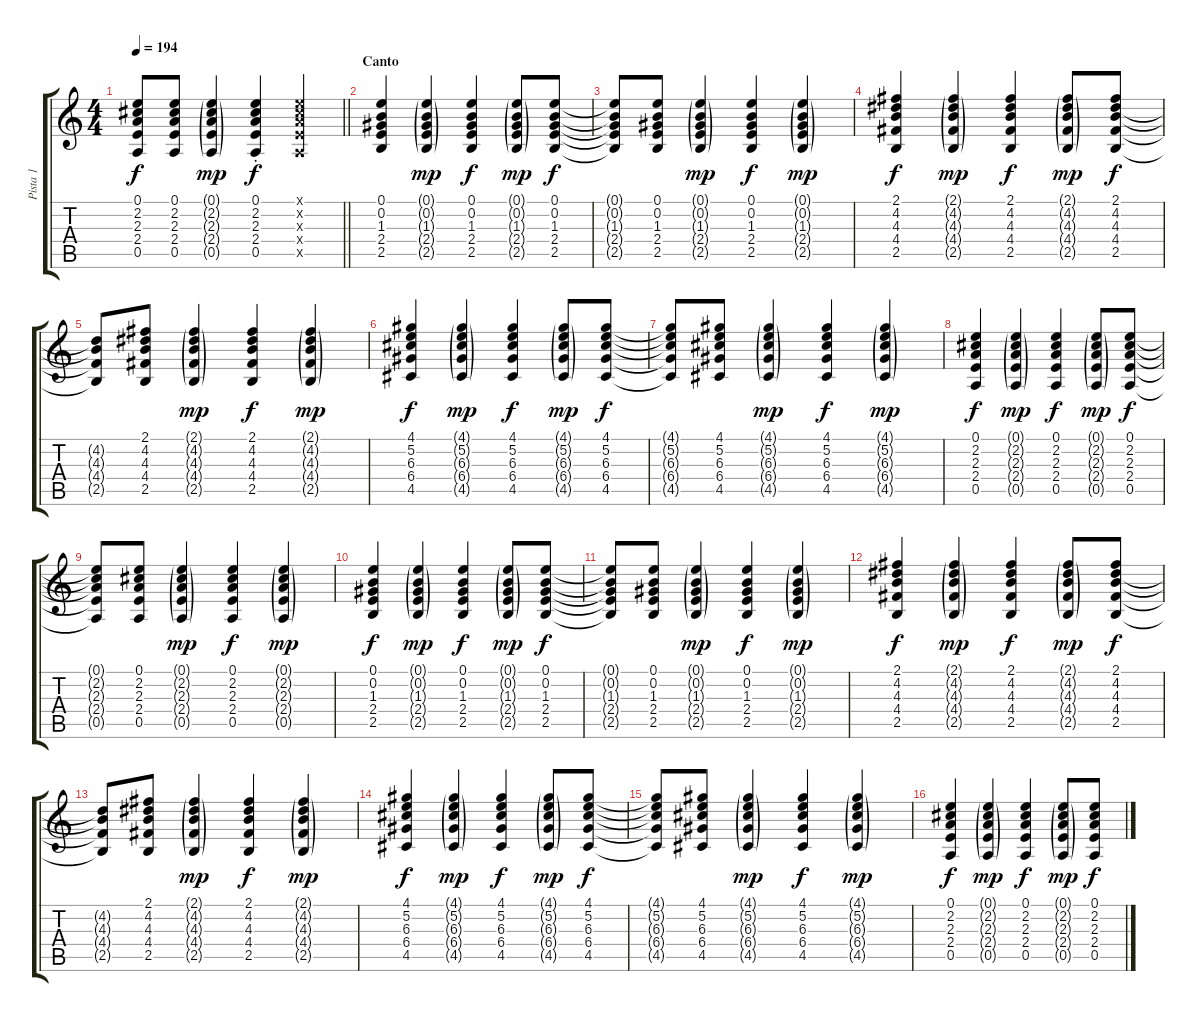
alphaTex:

\track ("Pista 1" "Pista 1") {instrument acousticguitarsteel}
\staff {score tabs}
\tuning (E4 B3 G3 D3 A2 E2) {hide}
\ts (4 4)
\tempo 194
\clef g2
\barLineRight lightlight
\ks c
(0.1{t} 2.2{t} 2.3{t} 2.4{t} 0.5{t}).8{dy f} (0.1 2.2 2.3 2.4 0.5).8 (0.1{g} 2.2{g} 2.3{g} 2.4{g} 0.5{g}).4{dy mp} (0.1{st} 2.2{st} 2.3{st} 2.4{st} 0.5{st}).4{dy f} (0.1{x} 2.2{x} 2.3{x} 2.4{x} 0.5{x}).4 |
\section ("" "Canto")
(0.1 0.2 1.3 2.4 2.5).4 (0.1{g} 0.2{g} 1.3{g} 2.4{g} 2.5{g}).4{dy mp} (0.1 0.2 1.3 2.4 2.5).4{dy f} (0.1{g} 0.2{g} 1.3{g} 2.4{g} 2.5{g}).8{dy mp} (0.1 0.2 1.3 2.4 2.5).8{dy f} |
(0.1{t} 0.2{t} 1.3{t} 2.4{t} 2.5{t}).8 (0.1 0.2 1.3 2.4 2.5).8 (0.1{g} 0.2{g} 1.3{g} 2.4{g} 2.5{g}).4{dy mp} (0.1 0.2 1.3 2.4 2.5).4{dy f} (0.1{g} 0.2{g} 1.3{g} 2.4{g} 2.5{g}).4{dy mp} |
(2.1 4.2 4.3 4.4 2.5).4{dy f} (2.1{g} 4.2{g} 4.3{g} 4.4{g} 2.5{g}).4{dy mp} (2.1 4.2 4.3 4.4 2.5).4{dy f} (2.1{g} 4.2{g} 4.3{g} 4.4{g} 2.5{g}).8{dy mp} (2.1 4.2 4.3 4.4 2.5).8{dy f} |
(4.2{t} 4.3{t} 4.4{t} 2.5{t}).8 (2.1 4.2 4.3 4.4 2.5).8 (2.1{g} 4.2{g} 4.3{g} 4.4{g} 2.5{g}).4{dy mp} (2.1 4.2 4.3 4.4 2.5).4{dy f} (2.1{g} 4.2{g} 4.3{g} 4.4{g} 2.5{g}).4{dy mp} |
(4.1 5.2 6.3 6.4 4.5).4{dy f} (4.1{g} 5.2{g} 6.3{g} 6.4{g} 4.5{g}).4{dy mp} (4.1 5.2 6.3 6.4 4.5).4{dy f} (4.1{g} 5.2{g} 6.3{g} 6.4{g} 4.5{g}).8{dy mp} (4.1 5.2 6.3 6.4 4.5).8{dy f} |
(4.1{t} 5.2{t} 6.3{t} 6.4{t} 4.5{t}).8 (4.1 5.2 6.3 6.4 4.5).8 (4.1{g} 5.2{g} 6.3{g} 6.4{g} 4.5{g}).4{dy mp} (4.1 5.2 6.3 6.4 4.5).4{dy f} (4.1{g} 5.2{g} 6.3{g} 6.4{g} 4.5{g}).4{dy mp} |
(0.1 2.2 2.3 2.4 0.5).4{dy f} (0.1{g} 2.2{g} 2.3{g} 2.4{g} 0.5{g}).4{dy mp} (0.1 2.2 2.3 2.4 0.5).4{dy f} (0.1{g} 2.2{g} 2.3{g} 2.4{g} 0.5{g}).8{dy mp} (0.1 2.2 2.3 2.4 0.5).8{dy f} |
(0.1{t} 2.2{t} 2.3{t} 2.4{t} 0.5{t}).8 (0.1 2.2 2.3 2.4 0.5).8 (0.1{g} 2.2{g} 2.3{g} 2.4{g} 0.5{g}).4{dy mp} (0.1 2.2 2.3 2.4 0.5).4{dy f} (0.1{g} 2.2{g} 2.3{g} 2.4{g} 0.5{g}).4{dy mp} |
(0.1 0.2 1.3 2.4 2.5).4{dy f} (0.1{g} 0.2{g} 1.3{g} 2.4{g} 2.5{g}).4{dy mp} (0.1 0.2 1.3 2.4 2.5).4{dy f} (0.1{g} 0.2{g} 1.3{g} 2.4{g} 2.5{g}).8{dy mp} (0.1 0.2 1.3 2.4 2.5).8{dy f} |
(0.1{t} 0.2{t} 1.3{t} 2.4{t} 2.5{t}).8 (0.1 0.2 1.3 2.4 2.5).8 (0.1{g} 0.2{g} 1.3{g} 2.4{g} 2.5{g}).4{dy mp} (0.1 0.2 1.3 2.4 2.5).4{dy f} (0.1{g} 0.2{g} 1.3{g} 2.4{g} 2.5{g}).4{dy mp} |
(2.1 4.2 4.3 4.4 2.5).4{dy f} (2.1{g} 4.2{g} 4.3{g} 4.4{g} 2.5{g}).4{dy mp} (2.1 4.2 4.3 4.4 2.5).4{dy f} (2.1{g} 4.2{g} 4.3{g} 4.4{g} 2.5{g}).8{dy mp} (2.1 4.2 4.3 4.4 2.5).8{dy f} |
(4.2{t} 4.3{t} 4.4{t} 2.5{t}).8 (2.1 4.2 4.3 4.4 2.5).8 (2.1{g} 4.2{g} 4.3{g} 4.4{g} 2.5{g}).4{dy mp} (2.1 4.2 4.3 4.4 2.5).4{dy f} (2.1{g} 4.2{g} 4.3{g} 4.4{g} 2.5{g}).4{dy mp} |
(4.1 5.2 6.3 6.4 4.5).4{dy f} (4.1{g} 5.2{g} 6.3{g} 6.4{g} 4.5{g}).4{dy mp} (4.1 5.2 6.3 6.4 4.5).4{dy f} (4.1{g} 5.2{g} 6.3{g} 6.4{g} 4.5{g}).8{dy mp} (4.1 5.2 6.3 6.4 4.5).8{dy f} |
(4.1{t} 5.2{t} 6.3{t} 6.4{t} 4.5{t}).8 (4.1 5.2 6.3 6.4 4.5).8 (4.1{g} 5.2{g} 6.3{g} 6.4{g} 4.5{g}).4{dy mp} (4.1 5.2 6.3 6.4 4.5).4{dy f} (4.1{g} 5.2{g} 6.3{g} 6.4{g} 4.5{g}).4{dy mp} |
(0.1 2.2 2.3 2.4 0.5).4{dy f} (0.1{g} 2.2{g} 2.3{g} 2.4{g} 0.5{g}).4{dy mp} (0.1 2.2 2.3 2.4 0.5).4{dy f} (0.1{g} 2.2{g} 2.3{g} 2.4{g} 0.5{g}).8{dy mp} (0.1 2.2 2.3 2.4 0.5).8{dy f}
